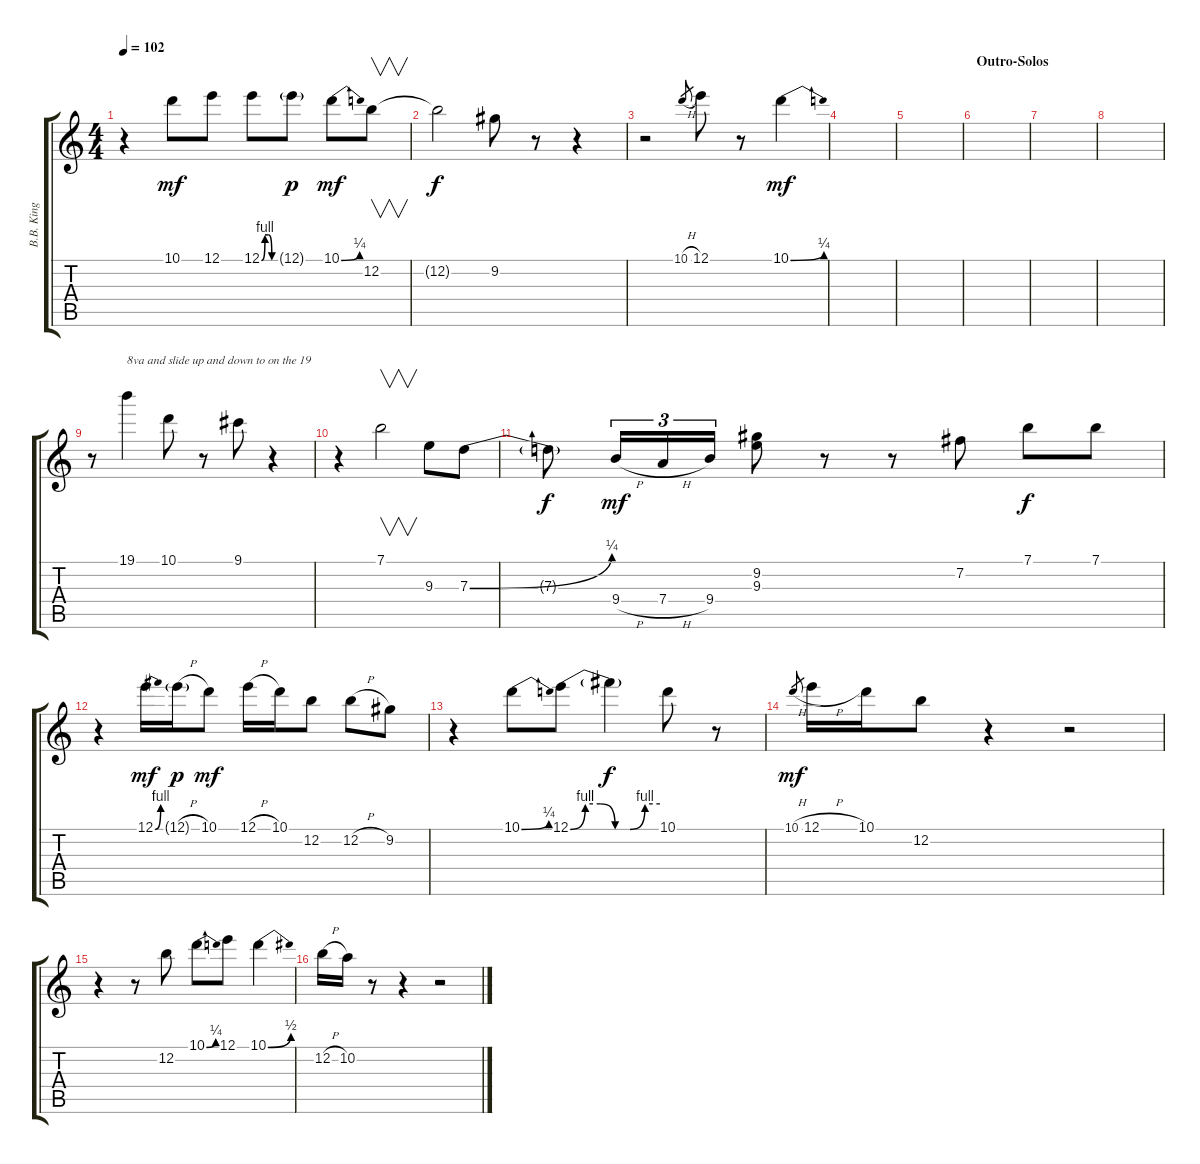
\track ("B.B. King (Clean)" "B.B. King ") {instrument electricguitarjazz}
\staff {score tabs}
\tuning (E4 B3 G3 D3 A2 E2) {hide}
\ts (4 4)
\tempo 102
\clef g2
\ks c
r.4{dy mf} 10.1.8 12.1.8 12.1{be (custom 0 0 15 4 30 4 45 0 60 0)}.8 12.1{g}.8{dy p} 10.1{be (bend 0 0 60 1)}.8{dy mf} 12.2.8{v} |
12.2{t}.2{dy f} 9.2.8 r.8 r.4 |
r.2 10.1{h}.8{gr} 12.1.8 r.8 10.1{be (bend 0 0 60 1)}.4{dy mf} |
|
|
\section ("" "Outro-Solos")
|
|
|
r.8 19.1.4{txt "8va and slide up and down to on the 19" instrument electricguitarjazz} 10.1.8 r.8 9.1.8 r.4 |
r.4 7.1.2{v} 9.3.8 7.3{be (bend 0 0 60 1)}.8 |
7.3{t}.8{dy f} 9.4{h}.16{tu (3 2) dy mf} 7.4{h}.16{tu (3 2)} 9.4.16{tu (3 2)} (9.2 9.3).8 r.8 r.8 7.2.8 7.1.8{dy f} 7.1.8 |
r.4 12.1{be (bend 0 0 60 4)}.16{dy mf} 12.1{h g}.16{dy p} 10.1.8{dy mf} 12.1{h}.16 10.1.16 12.2.8 12.2{h}.8 9.2.8 |
r.4 10.1{be (bend 0 0 60 1)}.8 12.1{be (custom 0 0 10 4 20 4 30 0 40 0 50 4 60 4)}.8 12.1{t}.4{dy f} 10.1.8 r.8 |
10.1{h}.8{gr dy mf} 12.1{h}.16 10.1.16 12.2.8 r.4 r.2 |
r.4 r.8 12.2.8 10.1{be (bend 0 0 60 1)}.8 12.1.8 10.1{be (bend 0 0 60 2)}.4 |
12.2{h}.16 10.2.16 r.8 r.4 r.2
